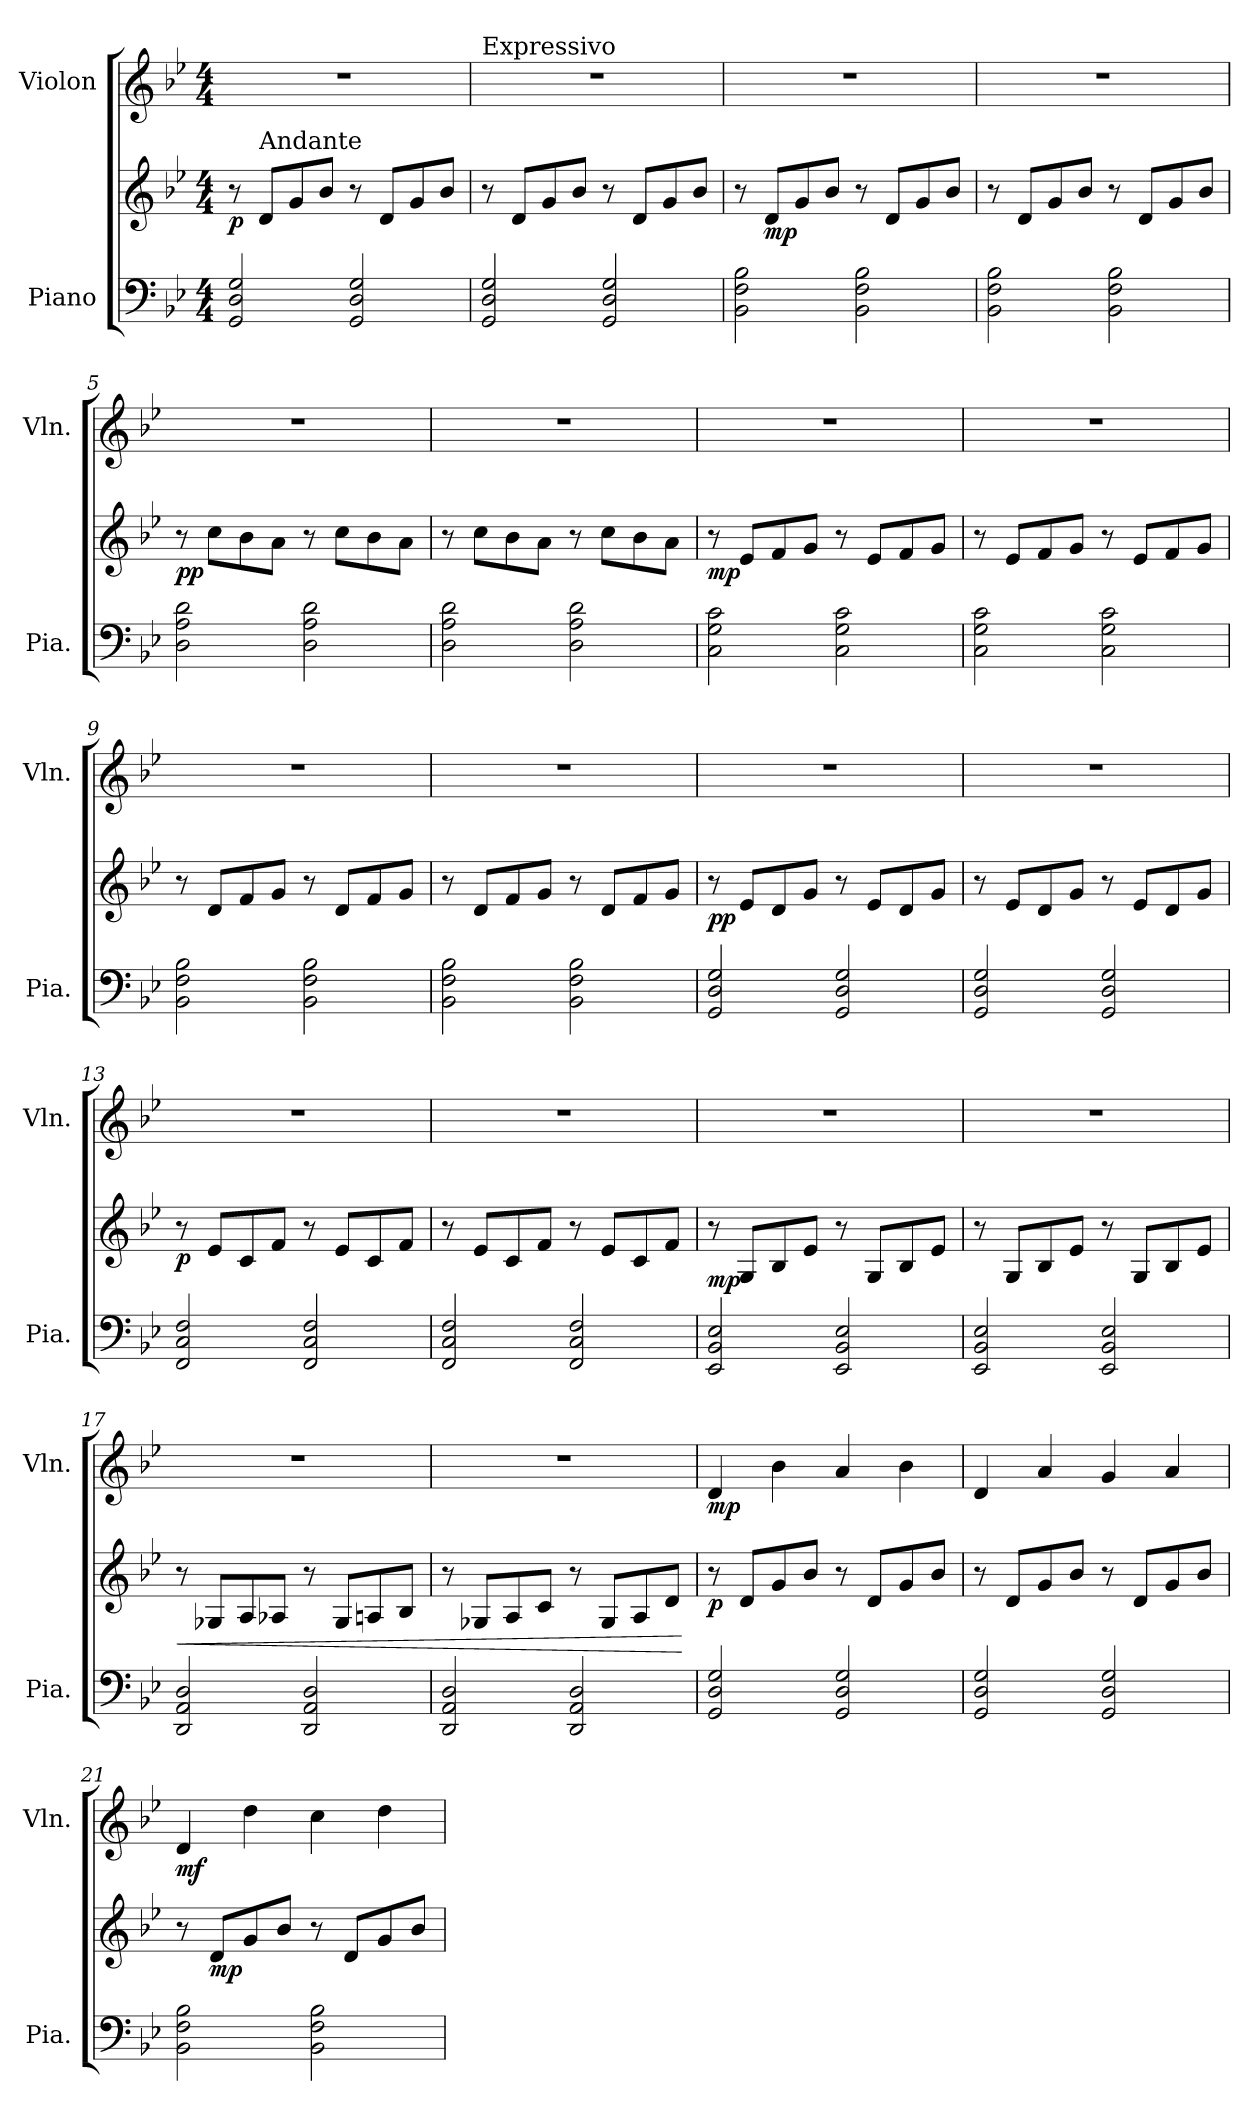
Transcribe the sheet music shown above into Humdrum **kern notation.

**kern	**kern	**dynam	**kern	**dynam
*part2	*part2	*part2	*part1	*part1
*staff3	*staff2	*staff2/3	*staff1	*staff1
*I"Piano	*	*	*I"Violon	*
*I'Pia.	*	*	*I'Vln.	*
*clefF4	*clefG2	*	*clefG2	*
*k[b-e-]	*k[b-e-]	*	*k[b-e-]	*
*M4/4	*M4/4	*	*M4/4	*
*MM85	*MM85	*	*MM85	*
=1	=1	=1	=1	=1
!	!	!LO:DY:b	!	!
2GG/ 2D/ 2G/	8r	p	1r	.
!	!LO:TX:a:t=Andante	!	!	!
.	8d/L	.	.	.
.	8g/	.	.	.
.	8b-/J	.	.	.
2GG/ 2D/ 2G/	8r	.	.	.
.	8d/L	.	.	.
.	8g/	.	.	.
.	8b-/J	.	.	.
=2	=2	=2	=2	=2
!	!	!	!LO:TX:a:t=Expressivo	!
2GG/ 2D/ 2G/	8r	.	1r	.
.	8d/L	.	.	.
.	8g/	.	.	.
.	8b-/J	.	.	.
2GG/ 2D/ 2G/	8r	.	.	.
.	8d/L	.	.	.
.	8g/	.	.	.
.	8b-/J	.	.	.
=3	=3	=3	=3	=3
2BB-\ 2F\ 2B-\	8r	.	1r	.
!	!	!LO:DY:b	!	!
.	8d/L	mp	.	.
.	8g/	.	.	.
.	8b-/J	.	.	.
2BB-\ 2F\ 2B-\	8r	.	.	.
.	8d/L	.	.	.
.	8g/	.	.	.
.	8b-/J	.	.	.
=4	=4	=4	=4	=4
2BB-\ 2F\ 2B-\	8r	.	1r	.
.	8d/L	.	.	.
.	8g/	.	.	.
.	8b-/J	.	.	.
2BB-\ 2F\ 2B-\	8r	.	.	.
.	8d/L	.	.	.
.	8g/	.	.	.
.	8b-/J	.	.	.
=5	=5	=5	=5	=5
!	!	!LO:DY:b	!	!
2D\ 2A\ 2d\	8r	pp	1r	.
.	8cc\L	.	.	.
.	8b-\	.	.	.
.	8a\J	.	.	.
2D\ 2A\ 2d\	8r	.	.	.
.	8cc\L	.	.	.
.	8b-\	.	.	.
.	8a\J	.	.	.
!!LO:LB:g=z
=6	=6	=6	=6	=6
2D\ 2A\ 2d\	8r	.	1r	.
.	8cc\L	.	.	.
.	8b-\	.	.	.
.	8a\J	.	.	.
2D\ 2A\ 2d\	8r	.	.	.
.	8cc\L	.	.	.
.	8b-\	.	.	.
.	8a\J	.	.	.
=7	=7	=7	=7	=7
!	!	!LO:DY:b	!	!
2C\ 2G\ 2c\	8r	mp	1r	.
.	8e-/L	.	.	.
.	8f/	.	.	.
.	8g/J	.	.	.
2C\ 2G\ 2c\	8r	.	.	.
.	8e-/L	.	.	.
.	8f/	.	.	.
.	8g/J	.	.	.
=8	=8	=8	=8	=8
2C\ 2G\ 2c\	8r	.	1r	.
.	8e-/L	.	.	.
.	8f/	.	.	.
.	8g/J	.	.	.
2C\ 2G\ 2c\	8r	.	.	.
.	8e-/L	.	.	.
.	8f/	.	.	.
.	8g/J	.	.	.
=9	=9	=9	=9	=9
2BB-\ 2F\ 2B-\	8r	.	1r	.
.	8d/L	.	.	.
.	8f/	.	.	.
.	8g/J	.	.	.
2BB-\ 2F\ 2B-\	8r	.	.	.
.	8d/L	.	.	.
.	8f/	.	.	.
.	8g/J	.	.	.
=10	=10	=10	=10	=10
2BB-\ 2F\ 2B-\	8r	.	1r	.
.	8d/L	.	.	.
.	8f/	.	.	.
.	8g/J	.	.	.
2BB-\ 2F\ 2B-\	8r	.	.	.
.	8d/L	.	.	.
.	8f/	.	.	.
.	8g/J	.	.	.
!!LO:LB:g=z
=11	=11	=11	=11	=11
!	!	!LO:DY:b	!	!
2GG/ 2D/ 2G/	8r	pp	1r	.
.	8e-/L	.	.	.
.	8d/	.	.	.
.	8g/J	.	.	.
2GG/ 2D/ 2G/	8r	.	.	.
.	8e-/L	.	.	.
.	8d/	.	.	.
.	8g/J	.	.	.
=12	=12	=12	=12	=12
2GG/ 2D/ 2G/	8r	.	1r	.
.	8e-/L	.	.	.
.	8d/	.	.	.
.	8g/J	.	.	.
2GG/ 2D/ 2G/	8r	.	.	.
.	8e-/L	.	.	.
.	8d/	.	.	.
.	8g/J	.	.	.
=13	=13	=13	=13	=13
!	!	!LO:DY:b	!	!
2FF/ 2C/ 2F/	8r	p	1r	.
.	8e-/L	.	.	.
.	8c/	.	.	.
.	8f/J	.	.	.
2FF/ 2C/ 2F/	8r	.	.	.
.	8e-/L	.	.	.
.	8c/	.	.	.
.	8f/J	.	.	.
=14	=14	=14	=14	=14
2FF/ 2C/ 2F/	8r	.	1r	.
.	8e-/L	.	.	.
.	8c/	.	.	.
.	8f/J	.	.	.
2FF/ 2C/ 2F/	8r	.	.	.
.	8e-/L	.	.	.
.	8c/	.	.	.
.	8f/J	.	.	.
=15	=15	=15	=15	=15
!	!	!LO:DY:a=2	!	!
2EE-/ 2BB-/ 2E-/	8r	mp	1r	.
.	8G/L	.	.	.
.	8B-/	.	.	.
.	8e-/J	.	.	.
2EE-/ 2BB-/ 2E-/	8r	.	.	.
.	8G/L	.	.	.
.	8B-/	.	.	.
.	8e-/J	.	.	.
!!LO:LB:g=z
=16	=16	=16	=16	=16
2EE-/ 2BB-/ 2E-/	8r	.	1r	.
.	8G/L	.	.	.
.	8B-/	.	.	.
.	8e-/J	.	.	.
2EE-/ 2BB-/ 2E-/	8r	.	.	.
.	8G/L	.	.	.
.	8B-/	.	.	.
.	8e-/J	.	.	.
=17	=17	=17	=17	=17
!	!	!LO:HP:b	!	!
2DD/ 2AA/ 2D/	8r	<	1r	.
.	8G-X/L	.	.	.
.	8A/	.	.	.
.	8A-X/J	.	.	.
2DD/ 2AA/ 2D/	8r	.	.	.
.	8G-/L	.	.	.
.	8An/	.	.	.
.	8B-/J	.	.	.
=18	=18	=18	=18	=18
2DD/ 2AA/ 2D/	8r	.	1r	.
.	8G-X/L	.	.	.
.	8A/	.	.	.
.	8c/J	.	.	.
2DD/ 2AA/ 2D/	8r	.	.	.
.	8G-/L	.	.	.
.	8A/	.	.	.
.	8d/J	.	.	.
.	.	[	.	.
=19	=19	=19	=19	=19
!	!	!LO:DY:b	!	!LO:DY:b
2GG/ 2D/ 2G/	8r	p	4d/	mp
.	8d/L	.	.	.
.	8g/	.	4b-\	.
.	8b-/J	.	.	.
2GG/ 2D/ 2G/	8r	.	4a/	.
.	8d/L	.	.	.
.	8g/	.	4b-\	.
.	8b-/J	.	.	.
!!LO:PB:g=z
=20	=20	=20	=20	=20
2GG/ 2D/ 2G/	8r	.	4d/	.
.	8d/L	.	.	.
.	8g/	.	4a/	.
.	8b-/J	.	.	.
2GG/ 2D/ 2G/	8r	.	4g/	.
.	8d/L	.	.	.
.	8g/	.	4a/	.
.	8b-/J	.	.	.
=21	=21	=21	=21	=21
!	!	!	!	!LO:DY:b
2BB-\ 2F\ 2B-\	8r	.	4d/	mf
!	!	!LO:DY:b	!	!
.	8d/L	mp	.	.
.	8g/	.	4dd\	.
.	8b-/J	.	.	.
2BB-\ 2F\ 2B-\	8r	.	4cc\	.
.	8d/L	.	.	.
.	8g/	.	4dd\	.
.	8b-/J	.	.	.
=	=	=	=	=
*-	*-	*-	*-	*-
